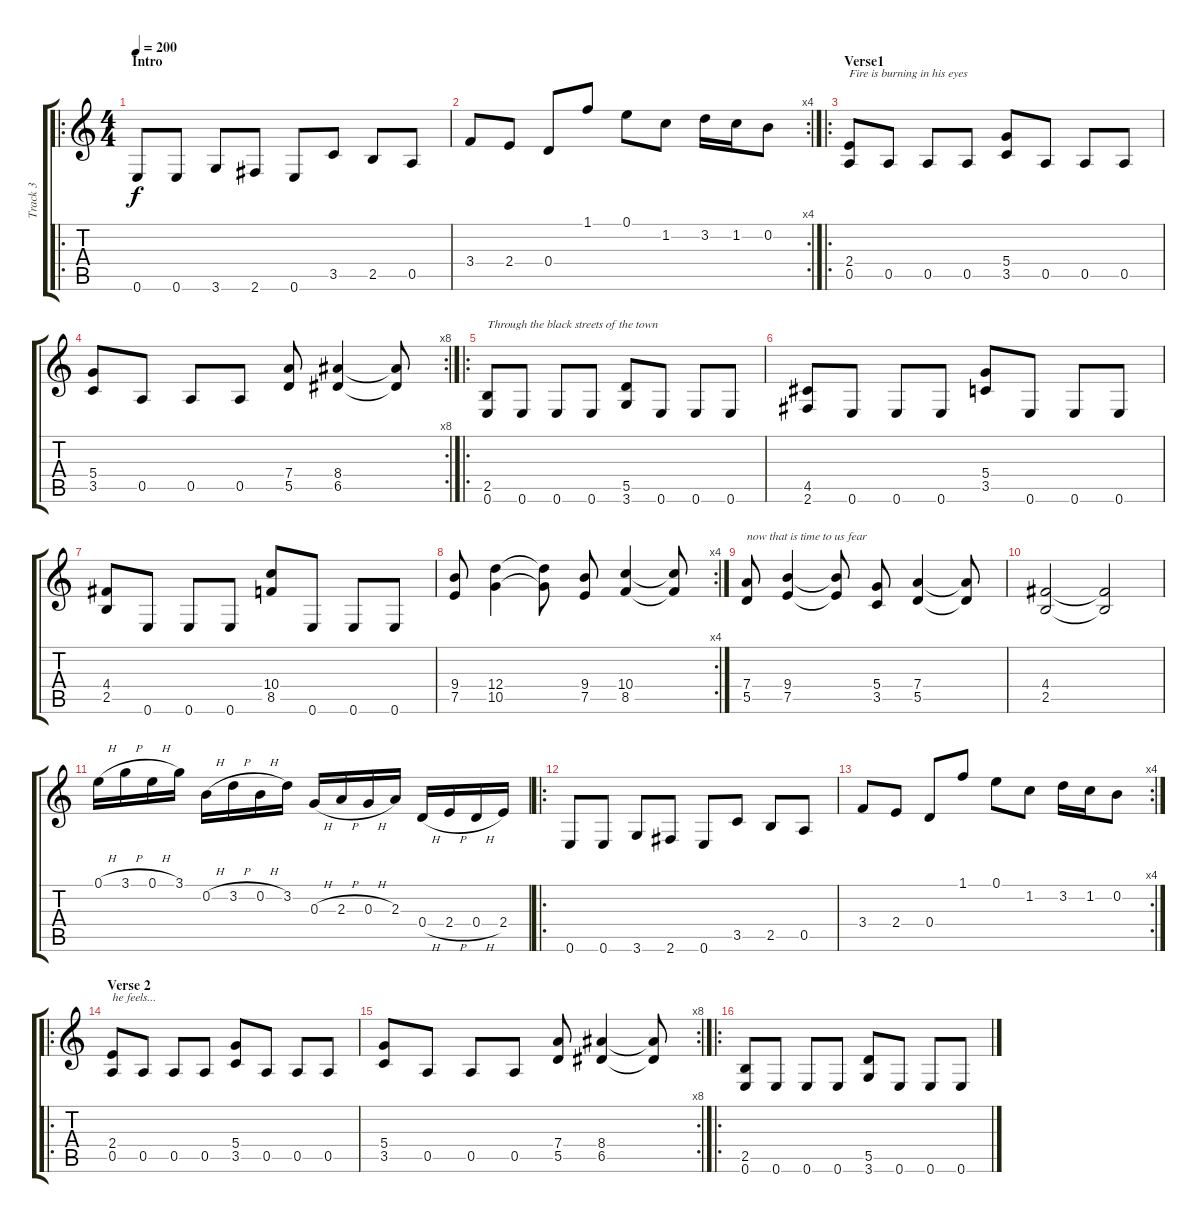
\track ("Track 3" "Track 3") {instrument distortionguitar}
\staff {score tabs}
\tuning (E4 B3 G3 D3 A2 E2) {hide}
\ro
\ts (4 4)
\section ("" "Intro")
\tempo 200
\clef g2
\ks c
0.6.8{dy f instrument distortionguitar} 0.6.8 3.6.8 2.6.8 0.6.8 3.5.8 2.5.8 0.5.8 |
\rc 4
3.4.8 2.4.8 0.4.8 1.1.8 0.1.8 1.2.8 3.2.16 1.2.16 0.2.8 |
\ro
\section ("" "Verse1")
(2.4 0.5).8{txt "Fire is burning in his eyes"} 0.5.8 0.5.8 0.5.8 (5.4 3.5).8 0.5.8 0.5.8 0.5.8 |
\rc 8
(5.4 3.5).8 0.5.8 0.5.8 0.5.8 (7.4 5.5).8 (8.4 6.5).4 (8.4{t} 6.5{t}).8 |
\ro
(2.5 0.6).8{txt "Through the black streets of the town"} 0.6.8 0.6.8 0.6.8 (5.5 3.6).8 0.6.8 0.6.8 0.6.8 |
(4.5 2.6).8 0.6.8 0.6.8 0.6.8 (5.4 3.5).8 0.6.8 0.6.8 0.6.8 |
(4.4 2.5).8 0.6.8 0.6.8 0.6.8 (10.4 8.5).8 0.6.8 0.6.8 0.6.8 |
\rc 4
(9.4 7.5).8 (12.4 10.5).4 (12.4{t} 10.5{t}).8 (9.4 7.5).8 (10.4 8.5).4 (10.4{t} 8.5{t}).8 |
(7.4 5.5).8{txt "now that is time to us fear"} (9.4 7.5).4 (9.4{t} 7.5{t}).8 (5.4 3.5).8 (7.4 5.5).4 (7.4{t} 5.5{t}).8 |
(4.4 2.5).2 (4.4{t} 2.5{t}).2 |
0.1{h}.16 3.1{h}.16 0.1{h}.16 3.1.16 0.2{h}.16 3.2{h}.16 0.2{h}.16 3.2.16 0.3{h}.16 2.3{h}.16 0.3{h}.16 2.3.16 0.4{h}.16 2.4{h}.16 0.4{h}.16 2.4.16 |
\ro
0.6.8 0.6.8 3.6.8 2.6.8 0.6.8 3.5.8 2.5.8 0.5.8 |
\rc 4
3.4.8 2.4.8 0.4.8 1.1.8 0.1.8 1.2.8 3.2.16 1.2.16 0.2.8 |
\ro
\section ("" "Verse 2")
(2.4 0.5).8{txt "he feels..."} 0.5.8 0.5.8 0.5.8 (5.4 3.5).8 0.5.8 0.5.8 0.5.8 |
\rc 8
(5.4 3.5).8 0.5.8 0.5.8 0.5.8 (7.4 5.5).8 (8.4 6.5).4 (8.4{t} 6.5{t}).8 |
\ro
(2.5 0.6).8 0.6.8 0.6.8 0.6.8 (5.5 3.6).8 0.6.8 0.6.8 0.6.8
